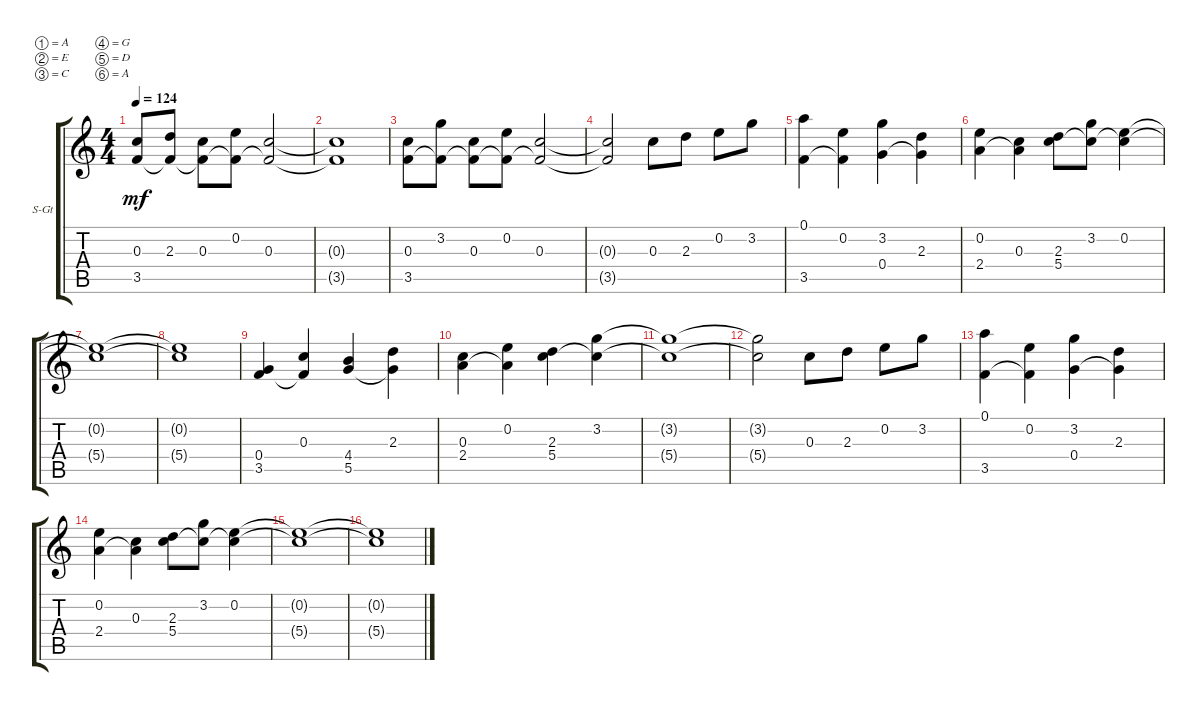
\defaultSystemsLayout 4
\bracketExtendMode groupsimilarinstruments
\firstSystemTrackNameOrientation horizontal
\otherSystemsTrackNameOrientation horizontal
\track ("Steel Guitar" "S-Gt") {instrument acousticguitarsteel}
\staff {score tabs}
\tuning (A4 E4 C4 G3 D3 A2)
\ts (4 4)
\tempo 124
\clef g2
\ks c
(3.5 0.3).8{dy mf} (2.3 3.5{t}).8 (0.3 3.5{t}).8 (0.2 3.5{t}).8 (0.3 3.5{t}).2 |
(0.3{t} 3.5{t}).1 |
(3.5 0.3).8 (3.2 3.5{t}).8 (0.3 3.5{t}).8 (0.2 3.5{t}).8 (0.3 3.5{t}).2 |
(0.3{t} 3.5{t}).2 0.3.8 2.3.8 0.2.8 3.2.8 |
(0.1 3.5).4 (0.2 3.5{t}).4 (3.2 0.4).4 (2.3 0.4{t}).4 |
(0.2 2.4).4 (0.3 2.4{t}).4 (2.3 5.4).8 (3.2 5.4{t}).8 (0.2 5.4{t}).4 |
(0.2{t} 5.4{t}).1 |
(0.2{t} 5.4{t}).1 |
(0.4 3.5).4 (0.3 3.5{t}).4 (4.4 5.5).4 (2.3 5.5{t}).4 |
(0.3 2.4).4 (0.2 2.4{t}).4 (2.3 5.4).4 (3.2 5.4{t}).4 |
(3.2{t} 5.4{t}).1 |
(3.2{t} 5.4{t}).2 0.3.8 2.3.8 0.2.8 3.2.8 |
(0.1 3.5).4 (0.2 3.5{t}).4 (3.2 0.4).4 (2.3 0.4{t}).4 |
(0.2 2.4).4 (0.3 2.4{t}).4 (2.3 5.4).8 (3.2 5.4{t}).8 (0.2 5.4{t}).4 |
(0.2{t} 5.4{t}).1 |
(0.2{t} 5.4{t}).1
